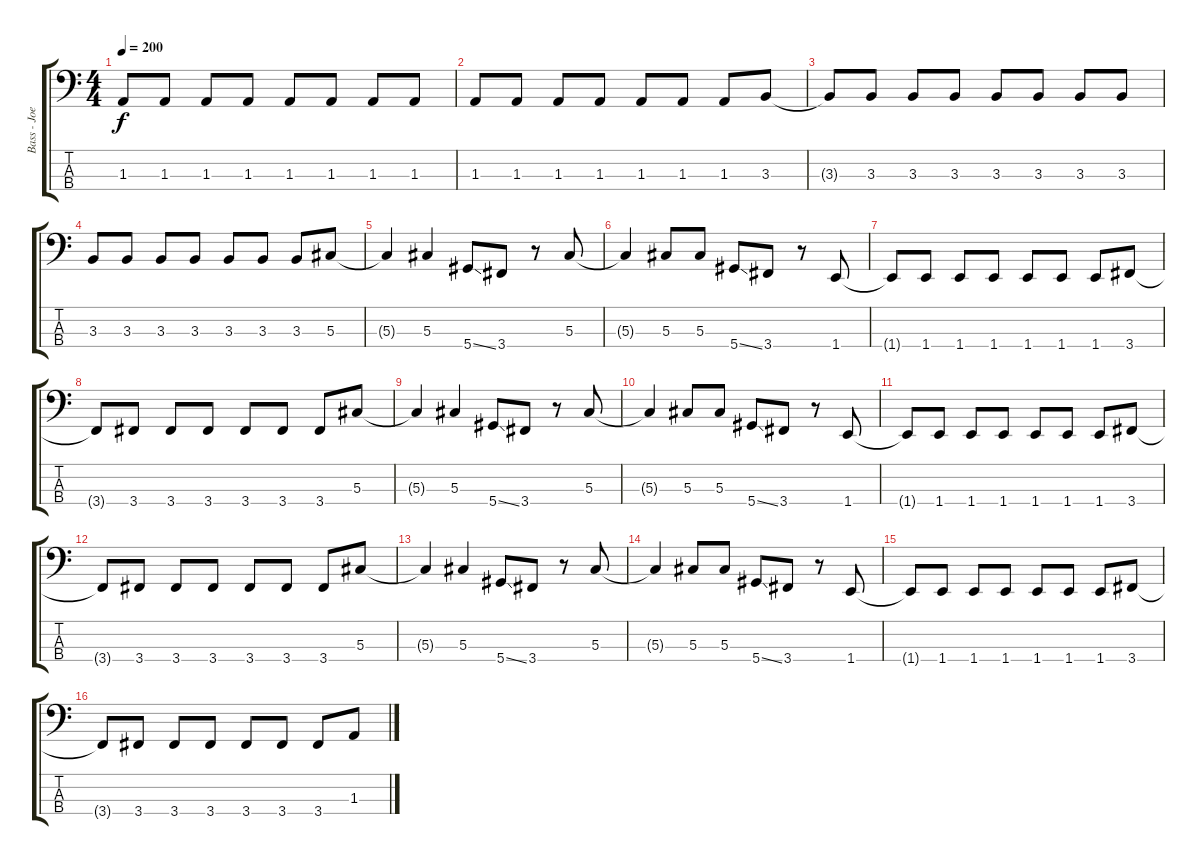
\track ("Bass - Joe Principe" "Bass - Joe") {instrument electricbassfinger}
\staff {score tabs}
\tuning (Gb2 Db2 Ab1 Eb1) {hide}
\ts (4 4)
\tempo 200
\clef f4
\ks c
1.3{t}.8{dy f} 1.3.8 1.3.8 1.3.8 1.3.8 1.3.8 1.3.8 1.3.8 |
1.3.8 1.3.8 1.3.8 1.3.8 1.3.8 1.3.8 1.3.8 3.3.8 |
3.3{t}.8 3.3.8 3.3.8 3.3.8 3.3.8 3.3.8 3.3.8 3.3.8 |
3.3.8 3.3.8 3.3.8 3.3.8 3.3.8 3.3.8 3.3.8 5.3.8 |
5.3{t}.4 5.3.4 5.4{ss}.8 3.4.8 r.8 5.3.8 |
5.3{t}.4 5.3.8 5.3.8 5.4{ss}.8 3.4.8 r.8 1.4.8 |
1.4{t}.8 1.4.8 1.4.8 1.4.8 1.4.8 1.4.8 1.4.8 3.4.8 |
3.4{t}.8 3.4.8 3.4.8 3.4.8 3.4.8 3.4.8 3.4.8 5.3.8 |
5.3{t}.4 5.3.4 5.4{ss}.8 3.4.8 r.8 5.3.8 |
5.3{t}.4 5.3.8 5.3.8 5.4{ss}.8 3.4.8 r.8 1.4.8 |
1.4{t}.8 1.4.8 1.4.8 1.4.8 1.4.8 1.4.8 1.4.8 3.4.8 |
3.4{t}.8 3.4.8 3.4.8 3.4.8 3.4.8 3.4.8 3.4.8 5.3.8 |
5.3{t}.4 5.3.4 5.4{ss}.8 3.4.8 r.8 5.3.8 |
5.3{t}.4 5.3.8 5.3.8 5.4{ss}.8 3.4.8 r.8 1.4.8 |
1.4{t}.8 1.4.8 1.4.8 1.4.8 1.4.8 1.4.8 1.4.8 3.4.8 |
3.4{t}.8 3.4.8 3.4.8 3.4.8 3.4.8 3.4.8 3.4.8 1.3.8
